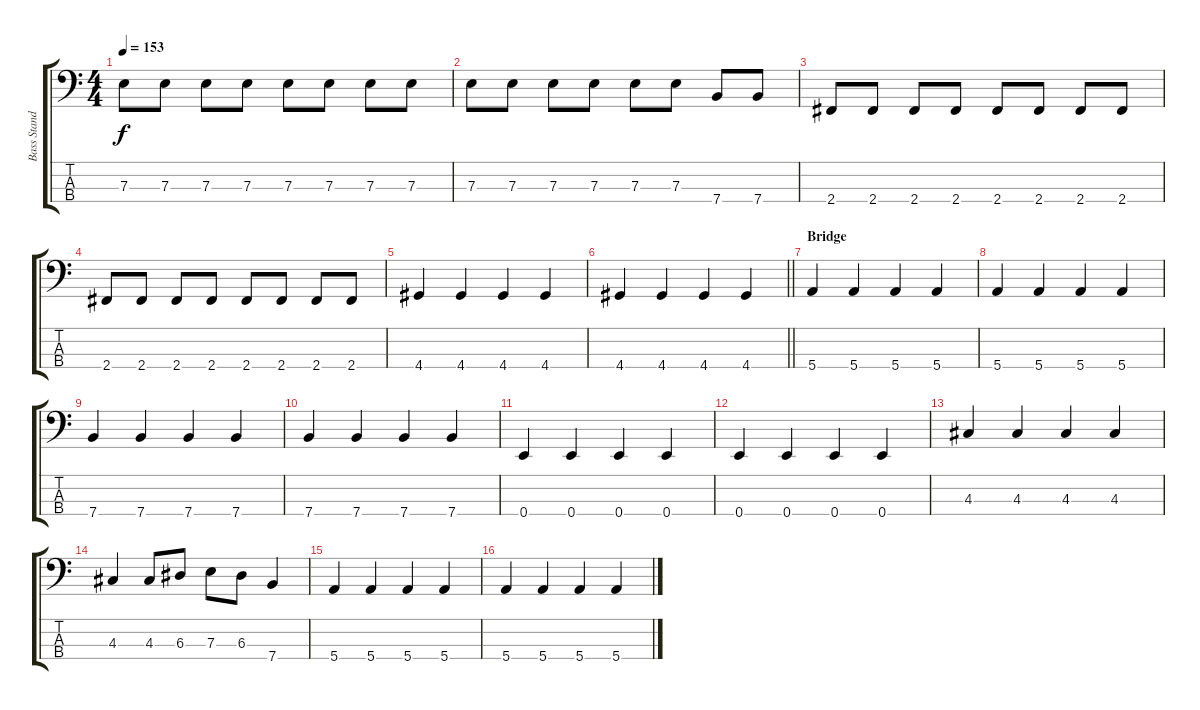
\track ("Bass Standard Tuning" "Bass Stand") {instrument electricbassfinger}
\staff {score tabs}
\tuning (G2 D2 A1 E1) {hide}
\ts (4 4)
\tempo 153
\clef f4
\ks c
7.3.8{dy f} 7.3.8 7.3.8 7.3.8 7.3.8 7.3.8 7.3.8 7.3.8 |
7.3.8 7.3.8 7.3.8 7.3.8 7.3.8 7.3.8 7.4.8 7.4.8 |
2.4.8 2.4.8 2.4.8 2.4.8 2.4.8 2.4.8 2.4.8 2.4.8 |
2.4.8 2.4.8 2.4.8 2.4.8 2.4.8 2.4.8 2.4.8 2.4.8 |
4.4.4 4.4.4 4.4.4 4.4.4 |
\barLineRight lightlight
4.4.4 4.4.4 4.4.4 4.4.4 |
\section ("" "Bridge")
5.4.4 5.4.4 5.4.4 5.4.4 |
5.4.4 5.4.4 5.4.4 5.4.4 |
7.4.4 7.4.4 7.4.4 7.4.4 |
7.4.4 7.4.4 7.4.4 7.4.4 |
0.4.4 0.4.4 0.4.4 0.4.4 |
0.4.4 0.4.4 0.4.4 0.4.4 |
4.3.4 4.3.4 4.3.4 4.3.4 |
4.3.4 4.3.8 6.3.8 7.3.8 6.3.8 7.4.4 |
5.4.4 5.4.4 5.4.4 5.4.4 |
5.4.4 5.4.4 5.4.4 5.4.4
